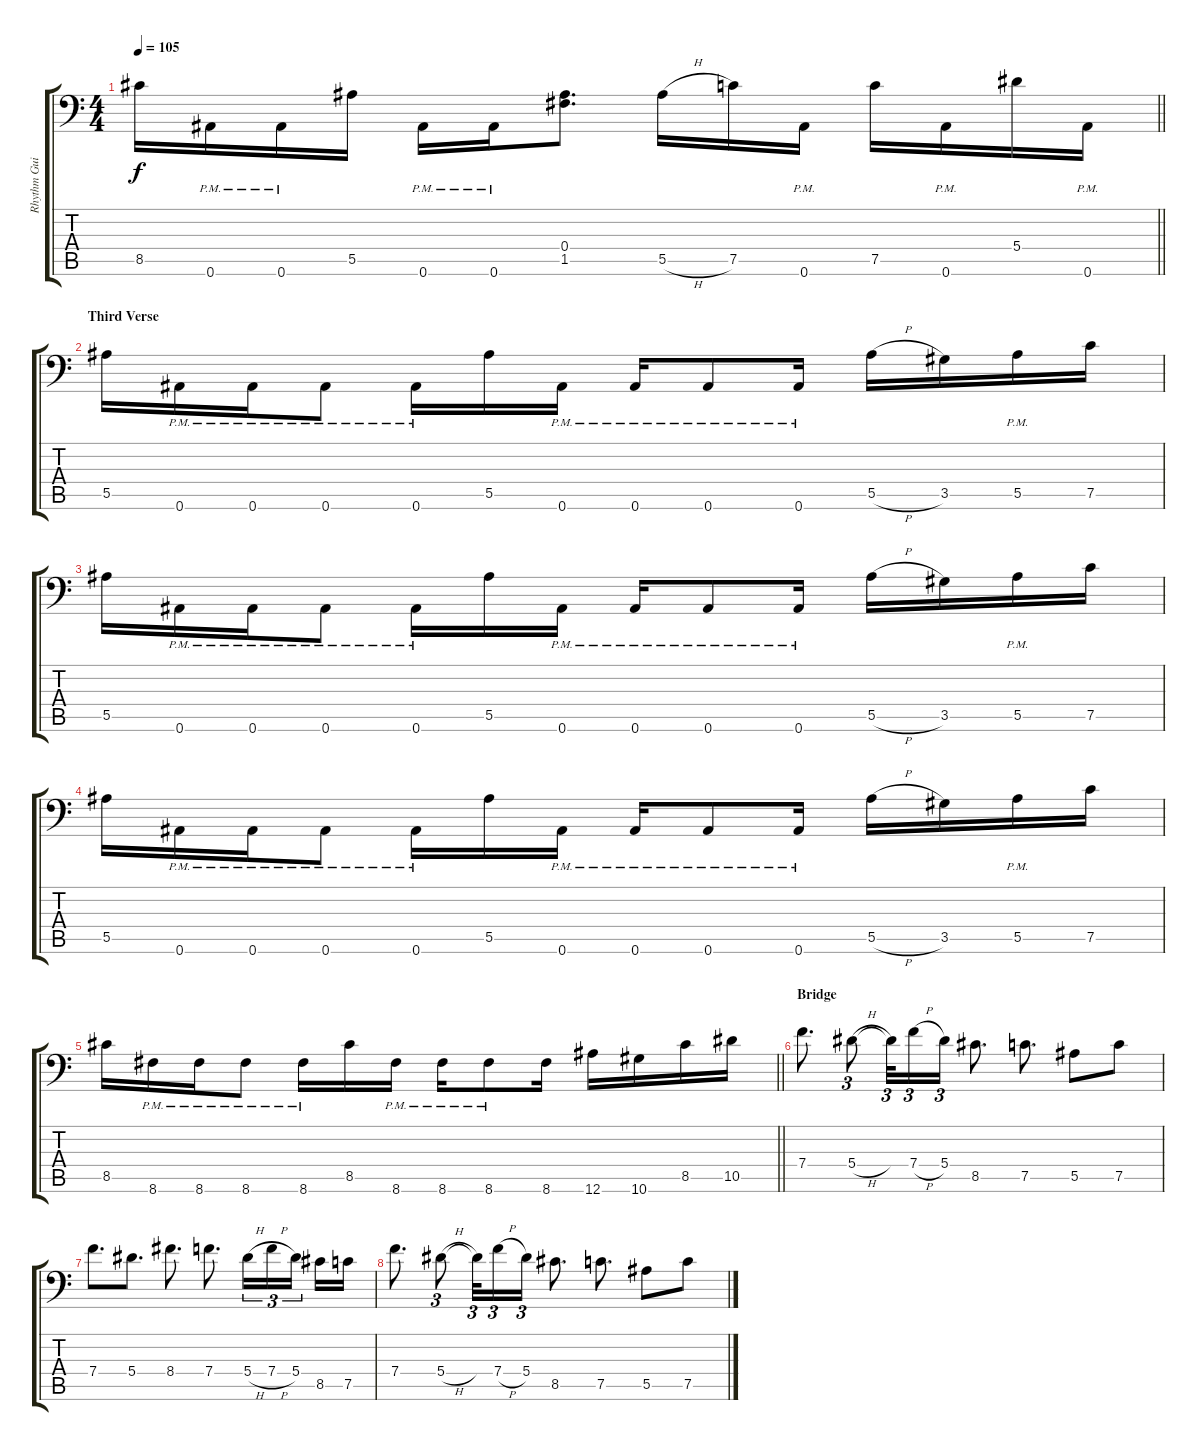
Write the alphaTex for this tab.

\track ("Rhythm Guitar 1" "Rhythm Gui") {instrument distortionguitar}
\staff {score tabs}
\tuning (C4 G3 Eb3 Bb2 F2 Bb1) {hide}
\ts (4 4)
\tempo 105
\clef f4
\barLineRight lightlight
\ks c
8.5.16{dy f} 0.6{pm}.16 0.6{pm}.16 5.5.16 0.6{pm}.16 0.6{pm}.16 (0.4 1.5).8{d} 5.5{h}.16 7.5.16 0.6{pm}.16 7.5.16 0.6{pm}.16 5.4.16 0.6{pm}.16 |
\section ("" "Third Verse")
5.5.16 0.6{pm}.16 0.6{pm}.16 0.6{pm}.8 0.6{pm}.16 5.5.16 0.6{pm}.16 0.6{pm}.16 0.6{pm}.8 0.6{pm}.16 5.5{h}.16 3.5.16 5.5{pm}.16 7.5.16 |
5.5.16 0.6{pm}.16 0.6{pm}.16 0.6{pm}.8 0.6{pm}.16 5.5.16 0.6{pm}.16 0.6{pm}.16 0.6{pm}.8 0.6{pm}.16 5.5{h}.16 3.5.16 5.5{pm}.16 7.5.16 |
5.5.16 0.6{pm}.16 0.6{pm}.16 0.6{pm}.8 0.6{pm}.16 5.5.16 0.6{pm}.16 0.6{pm}.16 0.6{pm}.8 0.6{pm}.16 5.5{h}.16 3.5.16 5.5{pm}.16 7.5.16 |
\barLineRight lightlight
8.5.16 8.6{pm}.16 8.6{pm}.16 8.6{pm}.8 8.6{pm}.16 8.5.16 8.6{pm}.16 8.6{pm}.16 8.6{pm}.8 8.6.16 12.6.16 10.6.16 8.5.16 10.5.16 |
\section ("" "Bridge")
7.4.8{d} 5.4{h}.8{tu (3 2)} 5.4{t}.32{tu (3 2)} 7.4{h}.16{tu (3 2)} 5.4.16{tu (3 2)} 8.5.8{d} 7.5.8{d} 5.5.8 7.5.8 |
7.4.8{d} 5.4.8{d} 8.4.8{d} 7.4.8{d} 5.4{h}.16{tu (3 2)} 7.4{h}.16{tu (3 2)} 5.4.16{tu (3 2) beam splitsecondary} 8.5.16 7.5.16 |
7.4.8{d} 5.4{h}.8{tu (3 2)} 5.4{t}.32{tu (3 2)} 7.4{h}.16{tu (3 2)} 5.4.16{tu (3 2)} 8.5.8{d} 7.5.8{d} 5.5.8 7.5.8
